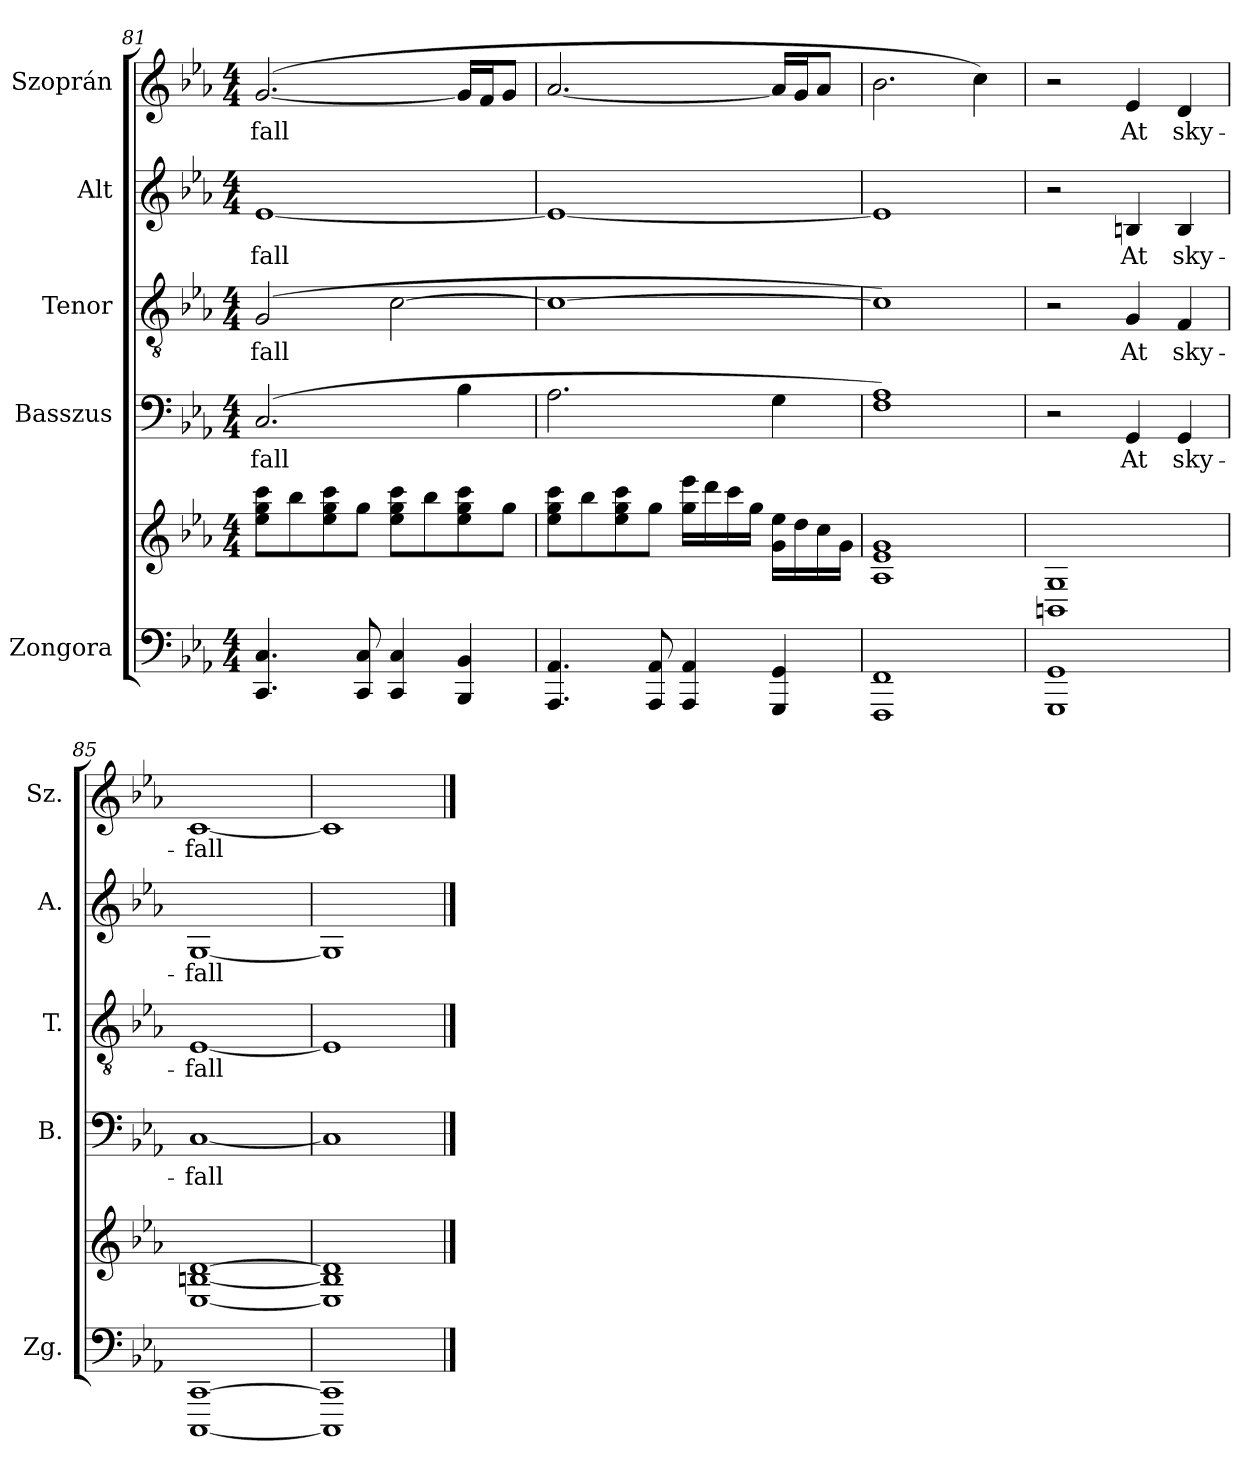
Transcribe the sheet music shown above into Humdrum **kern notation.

**kern	**kern	**kern	**text	**kern	**text	**kern	**text	**kern	**text
*part5	*part5	*part4	*part4	*part3	*part3	*part2	*part2	*part1	*part1
*staff6	*staff5	*staff4	*staff4	*staff3	*staff3	*staff2	*staff2	*staff1	*staff1
*I"Zongora	*	*I"Basszus	*	*I"Tenor	*	*I"Alt	*	*I"Szoprán	*
*I'Zg.	*	*I'B.	*	*I'T.	*	*I'A.	*	*I'Sz.	*
*clefF4	*clefG2	*clefF4	*	*clefGv2	*	*clefG2	*	*clefG2	*
*k[b-e-a-]	*k[b-e-a-]	*k[b-e-a-]	*	*k[b-e-a-]	*	*k[b-e-a-]	*	*k[b-e-a-]	*
*M4/4	*M4/4	*M4/4	*	*M4/4	*	*M4/4	*	*M4/4	*
=81	=81	=81	=81	=81	=81	=81	=81	=81	=81
4.CC/ 4.C/	8ee-\ 8gg\ 8ccc\L	(2.C/	-fall	(2G/	fall	[1e-	fall	([2.g/	-fall
.	8bb-\	.	.	.	.	.	.	.	.
.	8ee-\ 8gg\ 8ccc\	.	.	.	.	.	.	.	.
8CC/ 8C/	8gg\J	.	.	.	.	.	.	.	.
4CC/ 4C/	8ee-\ 8gg\ 8ccc\L	.	.	[2c\	.	.	.	.	.
.	8bb-\	.	.	.	.	.	.	.	.
4BBB-/ 4BB-/	8ee-\ 8gg\ 8ccc\	4B-\	.	.	.	.	.	16g/LL]	.
.	.	.	.	.	.	.	.	16f/J	.
.	8gg\J	.	.	.	.	.	.	8g/J	.
=82	=82	=82	=82	=82	=82	=82	=82	=82	=82
4.AAA-/ 4.AA-/	8ee-\ 8gg\ 8ccc\L	2.A-\	.	1c_	.	1e-_	.	[2.a-/	.
.	8bb-\	.	.	.	.	.	.	.	.
.	8ee-\ 8gg\ 8ccc\	.	.	.	.	.	.	.	.
8AAA-/ 8AA-/	8gg\J	.	.	.	.	.	.	.	.
4AAA-/ 4AA-/	16gg\ 16eee-\LL	.	.	.	.	.	.	.	.
.	16ddd\	.	.	.	.	.	.	.	.
.	16ccc\	.	.	.	.	.	.	.	.
.	16gg\JJ	.	.	.	.	.	.	.	.
4GGG/ 4GG/	16g\ 16ee-\LL	4G\	.	.	.	.	.	16a-/LL]	.
.	16dd\	.	.	.	.	.	.	16g/J	.
.	16cc\	.	.	.	.	.	.	8a-/J	.
.	16g\JJ	.	.	.	.	.	.	.	.
=83	=83	=83	=83	=83	=83	=83	=83	=83	=83
1FFF 1FF	1A- 1e- 1g	1F 1A-)	.	1c])	.	1e-]	.	2.b-\	.
.	.	.	.	.	.	.	.	4cc\)	.
!!LO:LB:g=z
=84	=84	=84	=84	=84	=84	=84	=84	=84	=84
1GGG 1GG	1BBn 1G	2r	.	2r	.	2r	.	2r	.
.	.	4GG/	At	4G/	At	4Bn/	At	4e-/	At
.	.	4GG/	sky-	4F/	sky-	4B/	sky-	4d/	sky-
=85	=85	=85	=85	=85	=85	=85	=85	=85	=85
[1CCC [1CC	[1E- [1Bn [1d	[1C	-fall	[1E-	-fall	[1G	-fall	[1c	-fall
=86	=86	=86	=86	=86	=86	=86	=86	=86	=86
1CCC] 1CC]	1E-] 1B] 1d]	1C]	.	1E-]	.	1G]	.	1c]	.
==	==	==	==	==	==	==	==	==	==
*-	*-	*-	*-	*-	*-	*-	*-	*-	*-
